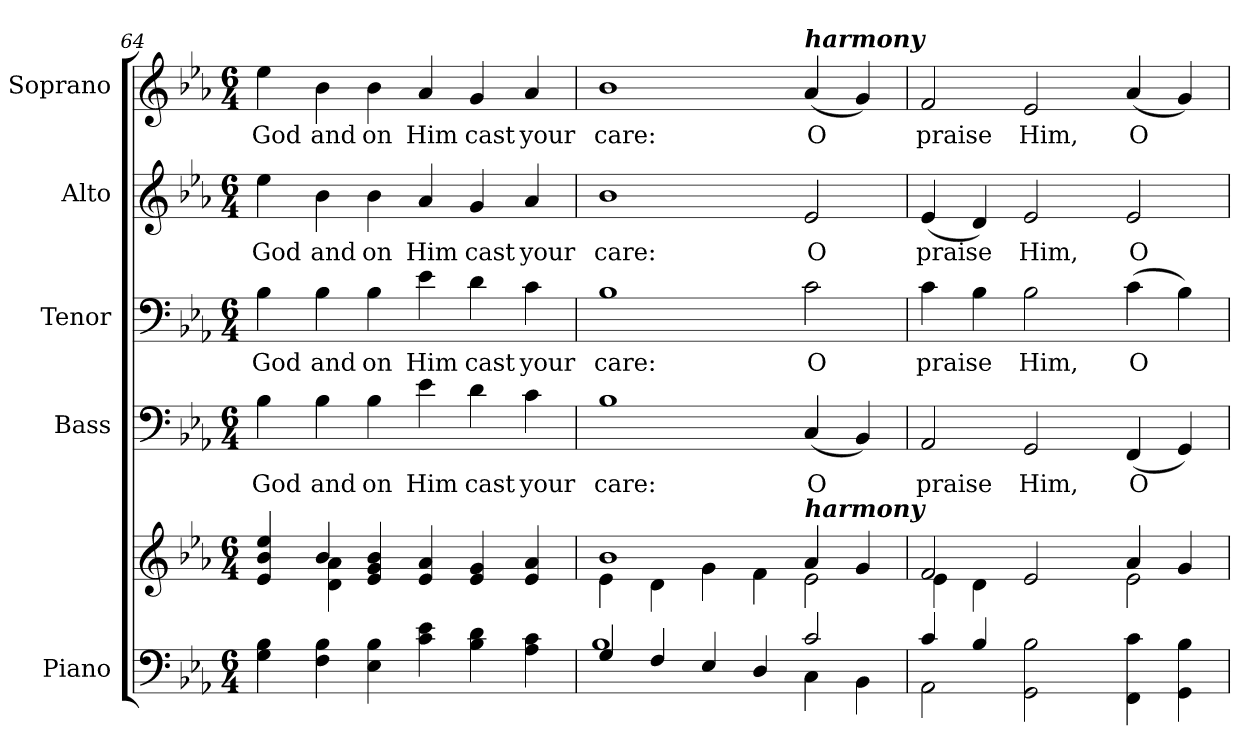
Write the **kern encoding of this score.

**kern	**kern	**kern	**text	**kern	**text	**kern	**text	**kern	**text
*part5	*part5	*part4	*part4	*part3	*part3	*part2	*part2	*part1	*part1
*staff6	*staff5	*staff4	*staff4	*staff3	*staff3	*staff2	*staff2	*staff1	*staff1
*I"Piano	*	*I"Bass	*	*I"Tenor	*	*I"Alto	*	*I"Soprano	*
*I'Pno.	*	*I'B.	*	*I'T.	*	*I'A.	*	*I'S.	*
*clefF4	*clefG2	*clefF4	*	*clefF4	*	*clefG2	*	*clefG2	*
*k[b-e-a-]	*k[b-e-a-]	*k[b-e-a-]	*	*k[b-e-a-]	*	*k[b-e-a-]	*	*k[b-e-a-]	*
*E-:	*E-:	*E-:	*	*E-:	*	*E-:	*	*E-:	*
*M6/4	*M6/4	*M6/4	*	*M6/4	*	*M6/4	*	*M6/4	*
=64	=64	=64	=64	=64	=64	=64	=64	=64	=64
*	*^	*	*	*	*	*	*	*	*
!	!	!	!	!LO:LY:b:color=#000000	!	!	!	!	!	!
!	!	!	!	!	!	!LO:LY:b:color=#000000	!	!	!	!
!	!	!	!	!	!	!	!	!LO:LY:b:color=#000000	!	!
!	!	!	!	!	!	!	!	!	!	!LO:LY:b:color=#000000
4Gi\ 4B-i	4e-i/ 4b-i 4ee-i	4ryy	4B-i\	God	4B-i\	God	4ee-i\	God	4ee-i\	God
!	!	!	!	!LO:LY:b:color=#000000	!	!	!	!	!	!
!	!	!	!	!	!	!LO:LY:b:color=#000000	!	!	!	!
!	!	!	!	!	!	!	!	!LO:LY:b:color=#000000	!	!
!	!	!	!	!	!	!	!	!	!	!LO:LY:b:color=#000000
4Fi\ 4B-i	4b-i/	4di\ 4a-i	4B-i\	and	4B-i\	and	4b-i\	and	4b-i\	and
!	!	!	!	!LO:LY:b:color=#000000	!	!	!	!	!	!
!	!	!	!	!	!	!LO:LY:b:color=#000000	!	!	!	!
!	!	!	!	!	!	!	!	!LO:LY:b:color=#000000	!	!
!	!	!	!	!	!	!	!	!	!	!LO:LY:b:color=#000000
4E-i\ 4B-i	4e-i/ 4gi 4b-i	4ryy	4B-i\	on	4B-i\	on	4b-i\	on	4b-i\	on
!	!	!	!	!LO:LY:b:color=#000000	!	!	!	!	!	!
!	!	!	!	!	!	!LO:LY:b:color=#000000	!	!	!	!
!	!	!	!	!	!	!	!	!LO:LY:b:color=#000000	!	!
!	!	!	!	!	!	!	!	!	!	!LO:LY:b:color=#000000
4ci\ 4e-i	4e-i/ 4a-i	2.ryy	4e-i\	Him	4e-i\	Him	4a-i/	Him	4a-i/	Him
!	!	!	!	!LO:LY:b:color=#000000	!	!	!	!	!	!
!	!	!	!	!	!	!LO:LY:b:color=#000000	!	!	!	!
!	!	!	!	!	!	!	!	!LO:LY:b:color=#000000	!	!
!	!	!	!	!	!	!	!	!	!	!LO:LY:b:color=#000000
4B-i\ 4di	4e-i/ 4gi	.	4di\	cast	4di\	cast	4gi/	cast	4gi/	cast
!	!	!	!	!LO:LY:b:color=#000000	!	!	!	!	!	!
!	!	!	!	!	!	!LO:LY:b:color=#000000	!	!	!	!
!	!	!	!	!	!	!	!	!LO:LY:b:color=#000000	!	!
!	!	!	!	!	!	!	!	!	!	!LO:LY:b:color=#000000
4A-i\ 4ci	4e-i/ 4a-i	.	4ci\	your	4ci\	your	4a-i/	your	4a-i/	your
=65	=65	=65	=65	=65	=65	=65	=65	=65	=65	=65
*^	*	*	*	*	*	*	*	*	*	*
!	!	!	!	!	!LO:LY:b:color=#000000	!	!	!	!	!	!
!	!	!	!	!	!	!	!LO:LY:b:color=#000000	!	!	!	!
!	!	!	!	!	!	!	!	!	!LO:LY:b:color=#000000	!	!
!	!	!	!	!	!	!	!	!	!	!	!LO:LY:b:color=#000000
4Gi/	1B-i	1b-i	4e-i\	1B-i	care:	1B-i	care:	1b-i	care:	1b-i	care:
4Fi/	.	.	4di\	.	.	.	.	.	.	.	.
4E-i/	.	.	4gi\	.	.	.	.	.	.	.	.
4Di/	.	.	4fi\	.	.	.	.	.	.	.	.
!	!	!	!	!	!LO:LY:b:color=#000000	!	!	!	!	!	!
!	!	!	!	!	!	!	!LO:LY:b:color=#000000	!	!	!	!
!	!	!	!	!	!	!	!	!	!LO:LY:b:color=#000000	!	!
!	!	!	!	!	!	!	!	!	!	!LO:TX:a:Bi:t=harmony	!
!	!	!LO:TX:a:Bi:t=harmony	!	!	!	!	!	!	!	!	!
!	!	!	!	!	!	!	!	!	!	!	!LO:LY:b:color=#000000
2ci/	4Ci\	4a-i/	2e-i\	(4Ci/	O	2ci\	O	2e-i/	O	(4a-i/	O
.	4BB-i\	4gi/	.	4BB-i/)	.	.	.	.	.	4gi/)	.
=66	=66	=66	=66	=66	=66	=66	=66	=66	=66	=66	=66
!	!	!	!	!	!LO:LY:b:color=#000000	!	!	!	!	!	!
!	!	!	!	!	!	!	!LO:LY:b:color=#000000	!	!	!	!
!	!	!	!	!	!	!	!	!	!LO:LY:b:color=#000000	!	!
!	!	!	!	!	!	!	!	!	!	!	!LO:LY:b:color=#000000
4ci/	2AA-i\	2fi/	4e-i\	2AA-i/	praise	4ci\	praise	(4e-i/	praise	2fi/	praise
4B-i/	.	.	4di\	.	.	4B-i\	.	4di/)	.	.	.
!	!	!	!	!	!LO:LY:b:color=#000000	!	!	!	!	!	!
!	!	!	!	!	!	!	!LO:LY:b:color=#000000	!	!	!	!
!	!	!	!	!	!	!	!	!	!LO:LY:b:color=#000000	!	!
!	!	!	!	!	!	!	!	!	!	!	!LO:LY:b:color=#000000
2GGi\ 2B-i	4ryy	2e-i/	4ryy	2GGi/	Him,	2B-i\	Him,	2e-i/	Him,	2e-i/	Him,
.	2.ryy	.	4ryy	.	.	.	.	.	.	.	.
!	!	!	!	!	!LO:LY:b:color=#000000	!	!	!	!	!	!
!	!	!	!	!	!	!	!LO:LY:b:color=#000000	!	!	!	!
!	!	!	!	!	!	!	!	!	!LO:LY:b:color=#000000	!	!
!	!	!	!	!	!	!	!	!	!	!	!LO:LY:b:color=#000000
4FFi\ 4ci	.	4a-i/	2e-i\	(4FFi/	O	(4ci\	O	2e-i/	O	(4a-i/	O
4GGi\ 4B-i	.	4gi/	.	4GGi/)	.	4B-i\)	.	.	.	4gi/)	.
*v	*v	*	*	*	*	*	*	*	*	*	*
*	*v	*v	*	*	*	*	*	*	*	*
=	=	=	=	=	=	=	=	=	=
*-	*-	*-	*-	*-	*-	*-	*-	*-	*-
